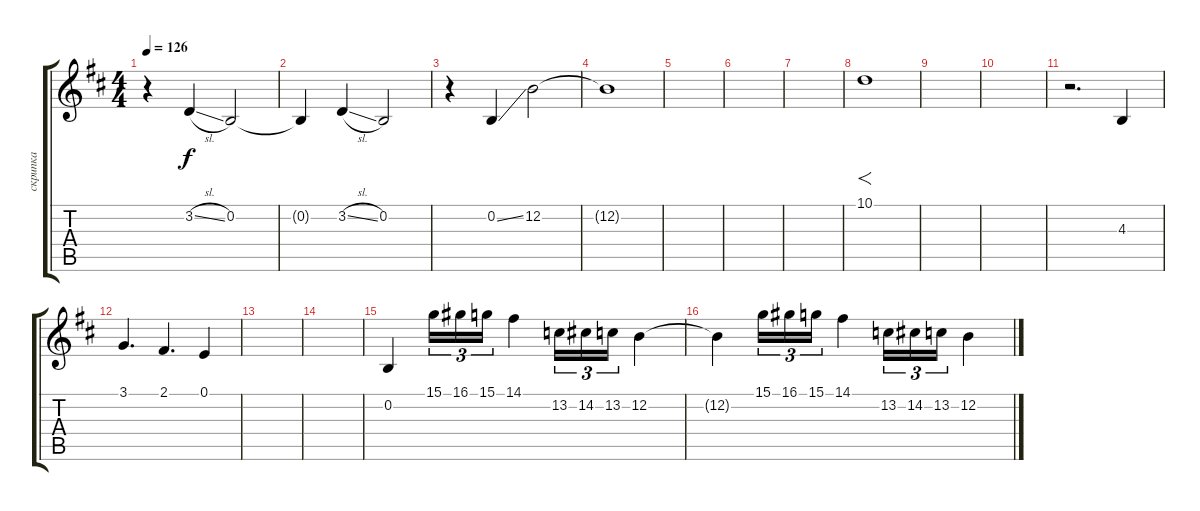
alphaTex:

\track ("скрипка" "скрипка") {instrument violin}
\staff {score tabs}
\tuning (E4 B3 G3 D3 A2 E2) {hide}
\ts (4 4)
\tempo 126
\clef g2
\ks d
r.4{dy f} 3.2{sl}.4 0.2.2 |
0.2{t}.4 3.2{sl}.4 0.2.2 |
r.4 0.2{ss}.4 12.2.2 |
12.2{t}.1 |
|
|
|
10.1.1{f} |
|
|
r.2{d} 4.3.4 |
3.1.4{d} 2.1.4{d} 0.1.4 |
|
|
0.2.4 15.1.16{tu (3 2)} 16.1.16{tu (3 2)} 15.1.16{tu (3 2)} 14.1.4 13.2.16{tu (3 2)} 14.2.16{tu (3 2)} 13.2.16{tu (3 2)} 12.2.4 |
12.2{t}.4 15.1.16{tu (3 2)} 16.1.16{tu (3 2)} 15.1.16{tu (3 2)} 14.1.4 13.2.16{tu (3 2)} 14.2.16{tu (3 2)} 13.2.16{tu (3 2)} 12.2.4
